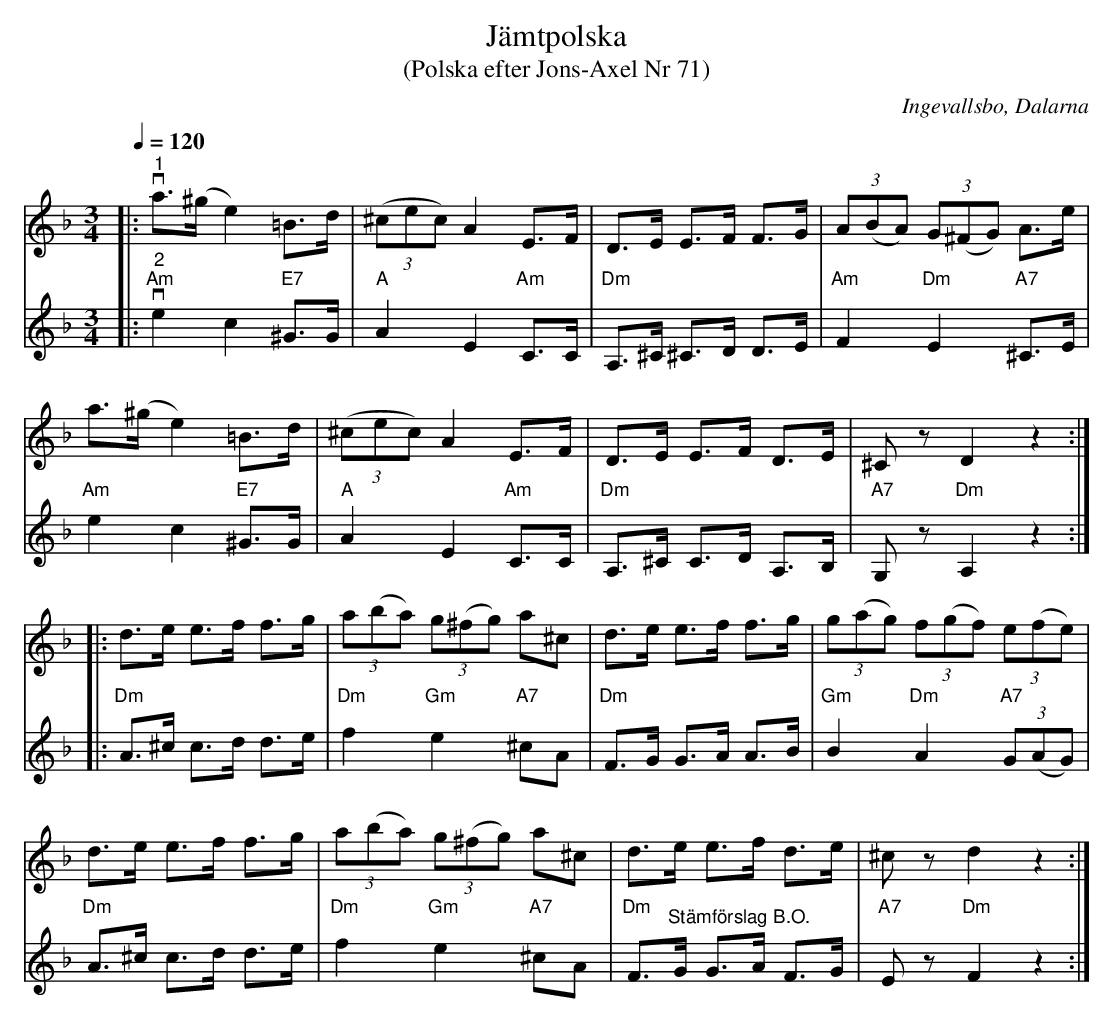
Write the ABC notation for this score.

X:1
T:Jämtpolska
T:(Polska efter Jons-Axel Nr 71)
O:Ingevallsbo, Dalarna
L:1/8
Q:1/4=120
M:3/4
K:Dm
V:1
|:"^1"v a>(^g e2) =B>d | (3(^cec) A2 E>F | D>E E>F F>G | (3A(BA) (3G(^FG) A>e |
a>(^g e2) =B>d | (3(^cec) A2 E>F | D>E E>F D>E | ^C z D2 z2 ::
d>e e>f f>g | (3a(ba) (3g(^fg) a^c | d>e e>f f>g | (3g(ag) (3f(gf) (3e(fe) |
d>e e>f f>g | (3a(ba) (3g(^fg) a^c | d>e e>f d>e | ^c z d2 z2 :|
V:2
|:"^2"v "Am" e2 c2 "E7" ^G>G |"A" A2 E2"Am" C>C |"Dm" A,>^C ^C>D D>E | "Am" F2 "Dm" E2 "A7" ^C>E |
"Am" e2 c2 "E7" ^G>G | "A" A2 E2"Am" C>C |"Dm" A,>^C C>D A,>B, |"A7" G, z"Dm" A,2 z2 ::
"Dm" A>^c c>d d>e |"Dm" f2 "Gm" e2 "A7" ^cA |"Dm" F>G G>A A>B |"Gm" B2 "Dm" A2 "A7" (3G(AG) |
"Dm" A>^c c>d d>e |"Dm" f2 "Gm" e2 "A7" ^cA | "Dm" F>"^Stämförslag B.O."G G>A F>G |"A7" E z"Dm" F2 z2 :|
